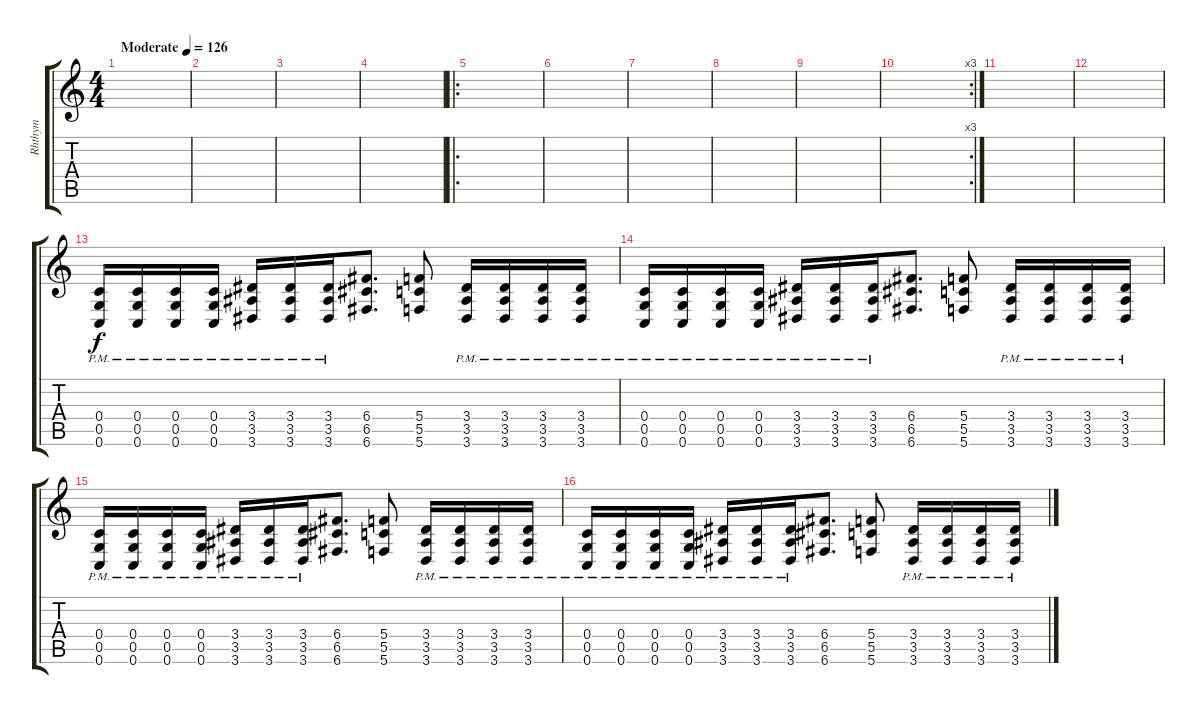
\track ("Rhthym" "Rhthym") {instrument distortionguitar}
\staff {score tabs}
\tuning (D4 A3 F3 C3 G2 C2) {hide}
\ts (4 4)
\tempo (126 "Moderate")
\clef g2
\ks c
|
|
|
|
\ro
|
|
|
|
|
\rc 3
|
|
|
(0.4{pm} 0.5{pm} 0.6{pm}).16 (0.4{pm} 0.5{pm} 0.6{pm}).16 (0.4{pm} 0.5{pm} 0.6{pm}).16 (0.4{pm} 0.5{pm} 0.6{pm}).16 (3.4{pm} 3.5{pm} 3.6{pm}).16 (3.4{pm} 3.5{pm} 3.6{pm}).16 (3.4{pm} 3.5{pm} 3.6{pm}).16 (6.4 6.5 6.6).8{d} (5.4 5.5 5.6).8 (3.4{pm} 3.5{pm} 3.6{pm}).16 (3.4{pm} 3.5{pm} 3.6{pm}).16 (3.4{pm} 3.5{pm} 3.6{pm}).16 (3.4{pm} 3.5{pm} 3.6{pm}).16 |
(0.4{pm} 0.5{pm} 0.6{pm}).16 (0.4{pm} 0.5{pm} 0.6{pm}).16 (0.4{pm} 0.5{pm} 0.6{pm}).16 (0.4{pm} 0.5{pm} 0.6{pm}).16 (3.4{pm} 3.5{pm} 3.6{pm}).16 (3.4{pm} 3.5{pm} 3.6{pm}).16 (3.4{pm} 3.5{pm} 3.6{pm}).16 (6.4 6.5 6.6).8{d} (5.4 5.5 5.6).8 (3.4{pm} 3.5{pm} 3.6{pm}).16 (3.4{pm} 3.5{pm} 3.6{pm}).16 (3.4{pm} 3.5{pm} 3.6{pm}).16 (3.4{pm} 3.5{pm} 3.6{pm}).16 |
(0.4{pm} 0.5{pm} 0.6{pm}).16 (0.4{pm} 0.5{pm} 0.6{pm}).16 (0.4{pm} 0.5{pm} 0.6{pm}).16 (0.4{pm} 0.5{pm} 0.6{pm}).16 (3.4{pm} 3.5{pm} 3.6{pm}).16 (3.4{pm} 3.5{pm} 3.6{pm}).16 (3.4{pm} 3.5{pm} 3.6{pm}).16 (6.4 6.5 6.6).8{d} (5.4 5.5 5.6).8 (3.4{pm} 3.5{pm} 3.6{pm}).16 (3.4{pm} 3.5{pm} 3.6{pm}).16 (3.4{pm} 3.5{pm} 3.6{pm}).16 (3.4{pm} 3.5{pm} 3.6{pm}).16 |
(0.4{pm} 0.5{pm} 0.6{pm}).16 (0.4{pm} 0.5{pm} 0.6{pm}).16 (0.4{pm} 0.5{pm} 0.6{pm}).16 (0.4{pm} 0.5{pm} 0.6{pm}).16 (3.4{pm} 3.5{pm} 3.6{pm}).16 (3.4{pm} 3.5{pm} 3.6{pm}).16 (3.4{pm} 3.5{pm} 3.6{pm}).16 (6.4 6.5 6.6).8{d} (5.4 5.5 5.6).8 (3.4{pm} 3.5{pm} 3.6{pm}).16 (3.4{pm} 3.5{pm} 3.6{pm}).16 (3.4{pm} 3.5{pm} 3.6{pm}).16 (3.4{pm} 3.5{pm} 3.6{pm}).16
